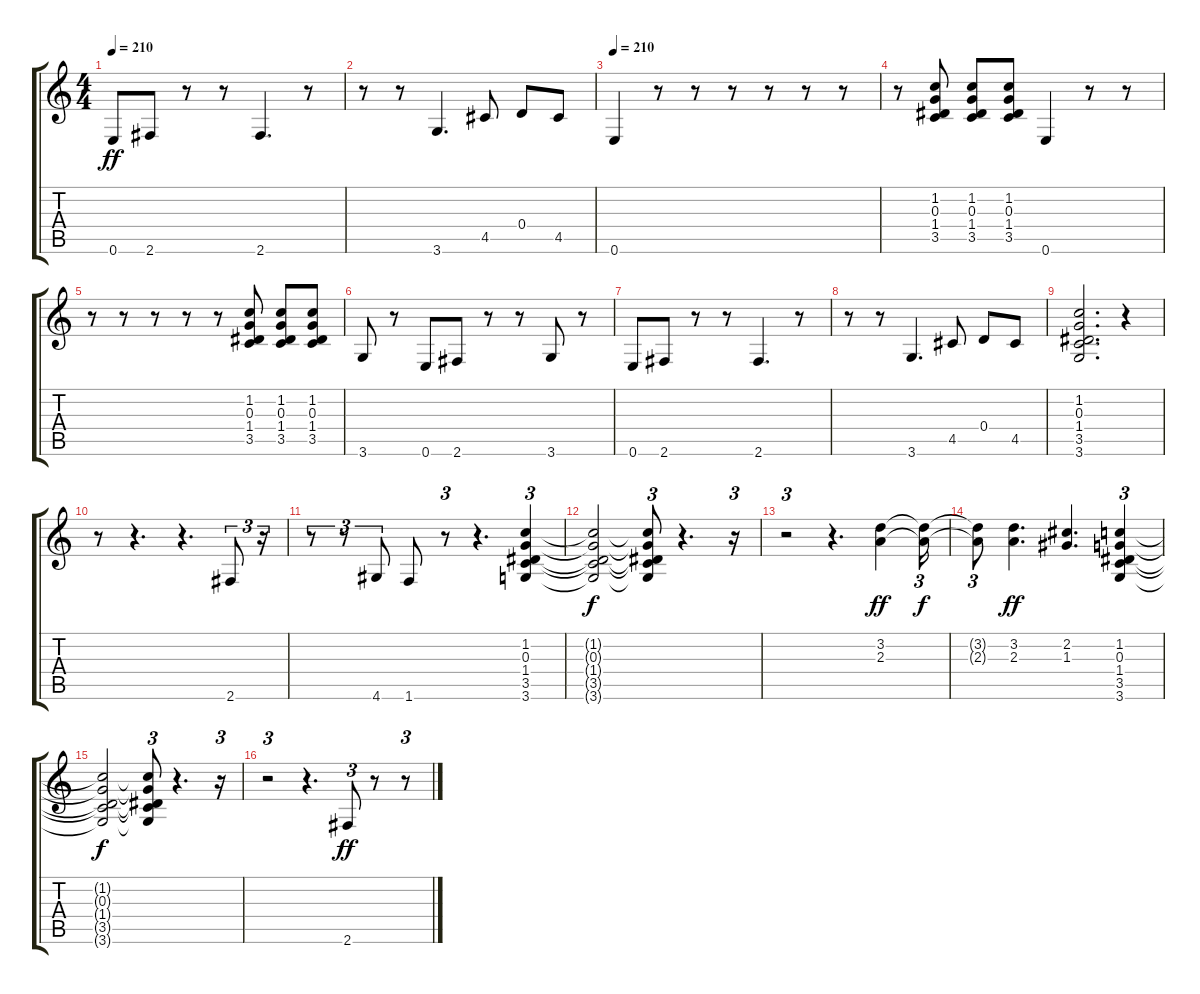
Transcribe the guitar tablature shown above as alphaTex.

\track "" {instrument distortionguitar}
\staff {score tabs}
\tuning (E4 B3 G3 D3 A2 E2) {hide}
\ts (4 4)
\tempo 210
\clef g2
\ks c
0.6.8{dy ff} 2.6.8 r.8 r.8 2.6.4{d} r.8 |
r.8 r.8 3.6.4{d} 4.5.8 0.4.8 4.5.8 |
\tempo 210
0.6.4 r.8 r.8 r.8 r.8 r.8 r.8 |
r.8 (1.2 0.3 1.4 3.5).8 (1.2 0.3 1.4 3.5).8 (1.2 0.3 1.4 3.5).8 0.6.4 r.8 r.8 |
r.8 r.8 r.8 r.8 r.8 (1.2 0.3 1.4 3.5).8 (1.2 0.3 1.4 3.5).8 (1.2 0.3 1.4 3.5).8 |
3.6.8 r.8 0.6.8 2.6.8 r.8 r.8 3.6.8 r.8 |
0.6.8 2.6.8 r.8 r.8 2.6.4{d} r.8 |
r.8 r.8 3.6.4{d} 4.5.8 0.4.8 4.5.8 |
(1.2 0.3 1.4 3.5 3.6).2{d} r.4 |
r.8 r.4{d} r.4{d} 2.6.8{tu (3 2)} r.16{tu (3 2)} |
r.8{tu (3 2)} r.8{tu (3 2)} 4.6.8{tu (3 2)} 1.6.8 r.8{tu (3 2)} r.4{d} (1.2 0.3 1.4 3.5 3.6).4{tu (3 2)} |
(1.2{t} 0.3{t} 1.4{t} 3.5{t} 3.6{t}).2{dy f} (1.2{t} 0.3{t} 1.4{t} 3.5{t} 3.6{t}).8{tu (3 2)} r.4{d} r.16{tu (3 2)} |
r.2{tu (3 2)} r.4{d} (3.2 2.3).4{dy ff} (3.2{t} 2.3{t}).16{tu (3 2) dy f} |
(3.2{t} 2.3{t}).8{tu (3 2)} (3.2 2.3).4{d dy ff} (2.2 1.3).4{d} (1.2 0.3 1.4 3.5 3.6).4{tu (3 2)} |
(1.2{t} 0.3{t} 1.4{t} 3.5{t} 3.6{t}).2{dy f} (1.2{t} 0.3{t} 1.4{t} 3.5{t} 3.6{t}).8{tu (3 2)} r.4{d} r.16{tu (3 2)} |
r.2{tu (3 2)} r.4{d} 2.6.8{tu (3 2) dy ff} r.8 r.8{tu (3 2)}
